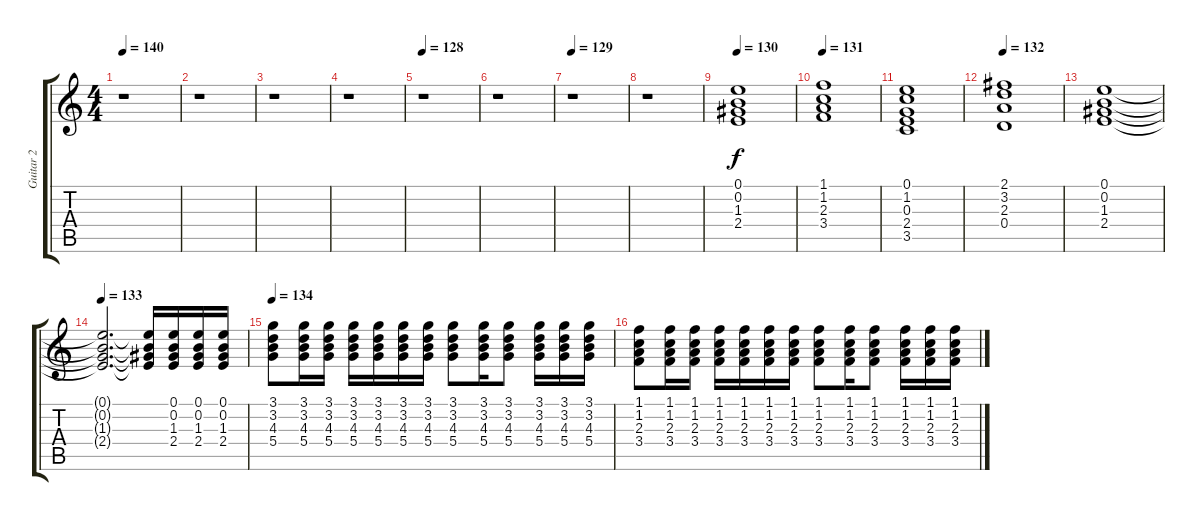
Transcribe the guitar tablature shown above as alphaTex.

\track ("Guitar 2" "Guitar 2") {instrument electricguitarclean}
\staff {score tabs}
\tuning (E4 B3 G3 D3 A2 E2) {hide}
\ts (4 4)
\tempo 140
\clef g2
\ks c
r.1{dy f} |
r.1 |
r.1 |
r.1 |
\tempo 128
r.1 |
r.1 |
\tempo 129
r.1 |
r.1 |
\tempo 130
(0.1 0.2 1.3 2.4).1 |
\tempo 131
(1.1 1.2 2.3 3.4).1 |
(0.1 1.2 0.3 2.4 3.5).1 |
\tempo 132
(2.1 3.2 2.3 0.4).1 |
(0.1 0.2 1.3 2.4).1 |
\tempo 133
(0.1{t} 0.2{t} 1.3{t} 2.4{t}).2{d} (0.1{t} 0.2{t} 1.3{t} 2.4{t}).16 (0.1 0.2 1.3 2.4).16{volume 11} (0.1 0.2 1.3 2.4).16 (0.1 0.2 1.3 2.4).16 |
\tempo 134
(3.1 3.2 4.3 5.4).8 (3.1 3.2 4.3 5.4).16 (3.1 3.2 4.3 5.4).16 (3.1 3.2 4.3 5.4).16 (3.1 3.2 4.3 5.4).16 (3.1 3.2 4.3 5.4).16 (3.1 3.2 4.3 5.4).16 (3.1 3.2 4.3 5.4).8 (3.1 3.2 4.3 5.4).16 (3.1 3.2 4.3 5.4).8 (3.1 3.2 4.3 5.4).16 (3.1 3.2 4.3 5.4).16 (3.1 3.2 4.3 5.4).16 |
(1.1 1.2 2.3 3.4).8 (1.1 1.2 2.3 3.4).16 (1.1 1.2 2.3 3.4).16 (1.1 1.2 2.3 3.4).16 (1.1 1.2 2.3 3.4).16 (1.1 1.2 2.3 3.4).16 (1.1 1.2 2.3 3.4).16 (1.1 1.2 2.3 3.4).8 (1.1 1.2 2.3 3.4).16 (1.1 1.2 2.3 3.4).8 (1.1 1.2 2.3 3.4).16 (1.1 1.2 2.3 3.4).16 (1.1 1.2 2.3 3.4).16
